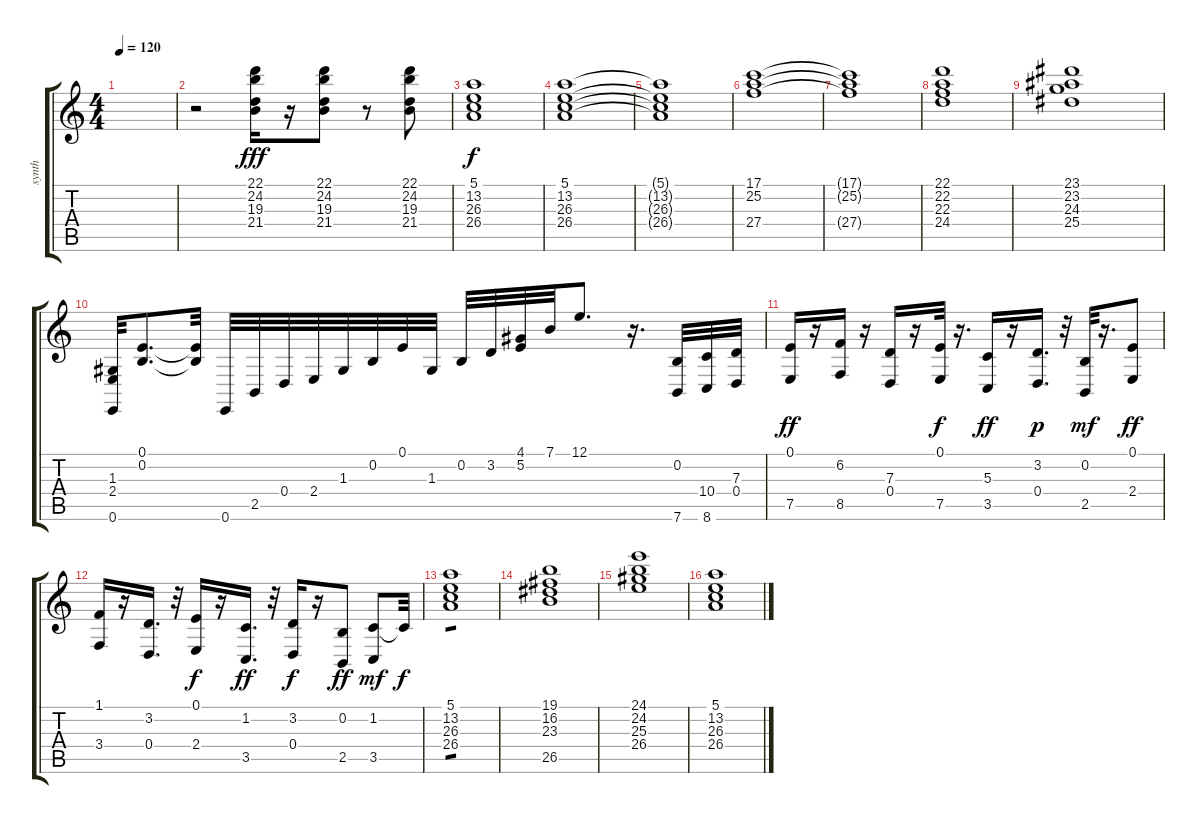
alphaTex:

\track ("synth" "synth") {instrument stringensemble1}
\staff {score tabs}
\tuning (E4 B3 G3 D3 A2 E2) {hide}
\ts (4 4)
\tempo 120
\clef g2
\ks c
|
r.2 (22.1 24.2 19.3 21.4).16{dy fff} r.16 (22.1 24.2 19.3 21.4).8 r.8 (22.1 24.2 19.3 21.4).8 |
(5.1 13.2 26.3 26.4).1{dy f} |
(5.1 13.2 26.3 26.4).1 |
(5.1{t} 13.2{t} 26.3{t} 26.4{t}).1 |
(17.1 25.2 27.4).1 |
(17.1{t} 25.2{t} 27.4{t}).1 |
(22.1 22.2 22.3 24.4).1 |
(23.1 23.2 24.3 25.4).1 |
(1.3 2.4 0.6).32 (0.1 0.2).8{d} (0.1{t} 0.2{t}).32 0.6.32 2.5.32 0.4.32 2.4.32 1.3.32 0.2.32 0.1.32 1.3.32 0.2.32 3.2.32 (4.1 5.2).32 7.1.32 12.1.8{d} r.16{d} (0.2 7.6).32 (10.4 8.6).32 (7.3 0.4).32 |
(0.1 7.5).16{dy ff} r.16 (6.2 8.5).16 r.16 (7.3 0.4).16 r.16 (0.1 7.5).32{dy f} r.16{d} (5.3 3.5).16{dy ff} r.16 (3.2 0.4).16{d dy p} r.32 (0.2 2.5).32{dy mf} r.16{d} (0.1 2.4).8{dy ff} |
(1.1 3.4).16 r.16 (3.2 0.4).16{d} r.32 (0.1 2.4).16{dy f} r.16 (1.2 3.5).16{d dy ff} r.32 (3.2 0.4).16{dy f} r.16 (0.2 2.5).8{dy ff} (1.2 3.5).8{dy mf} 1.2{t}.32{dy f} |
(5.1 13.2 26.3 26.4).1{tp 1} |
(19.1 16.2 23.3 26.5).1 |
(24.1 24.2 25.3 26.4).1 |
(5.1 13.2 26.3 26.4).1
